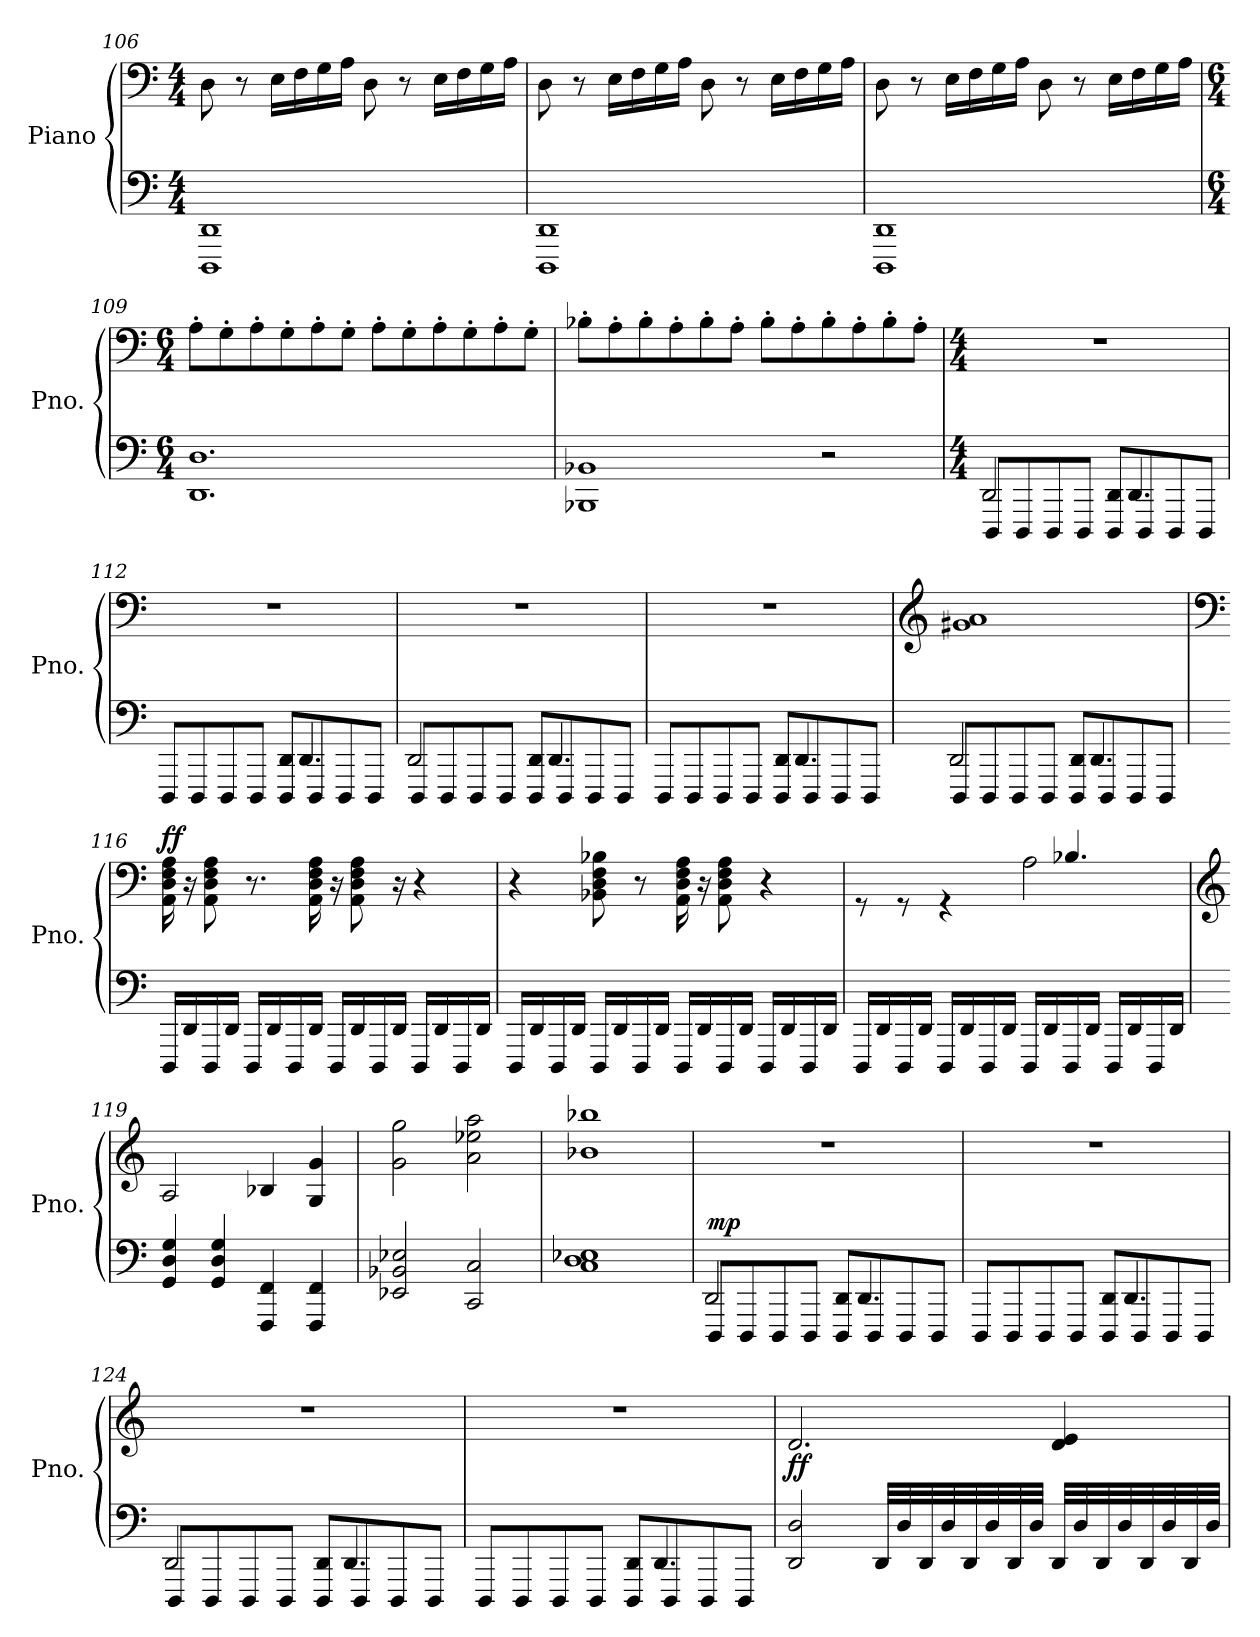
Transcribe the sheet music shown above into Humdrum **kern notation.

**kern	**kern	**dynam
*part1	*part1	*part1
*staff2	*staff1	*staff1/2
*I"Piano	*	*
*I'Pno.	*	*
*clefF4	*clefF4	*
*k[]	*k[]	*
*M4/4	*M4/4	*
=106	=106	=106
1DDD 1DD	8D\	.
.	8r	.
.	16E\LL	.
.	16F\	.
.	16G\	.
.	16A\JJ	.
.	8D\	.
.	8r	.
.	16E\LL	.
.	16F\	.
.	16G\	.
.	16A\JJ	.
!!LO:PB:g=z
=107	=107	=107
1DDD 1DD	8D\	.
.	8r	.
.	16E\LL	.
.	16F\	.
.	16G\	.
.	16A\JJ	.
.	8D\	.
.	8r	.
.	16E\LL	.
.	16F\	.
.	16G\	.
.	16A\JJ	.
=108	=108	=108
1DDD 1DD	8D\	.
.	8r	.
.	16E\LL	.
.	16F\	.
.	16G\	.
.	16A\JJ	.
.	8D\	.
.	8r	.
.	16E\LL	.
.	16F\	.
.	16G\	.
.	16A\JJ	.
=109	=109	=109
*M6/4	*M6/4	*
1.DD 1.D	8A'\L	.
.	8G'\	.
.	8A'\	.
.	8G'\	.
.	8A'\	.
.	8G'\J	.
.	8A'\L	.
.	8G'\	.
.	8A'\	.
.	8G'\	.
.	8A'\	.
.	8G'\J	.
=110	=110	=110
1BBB-X 1BB-X	8B-X'\L	.
.	8A'\	.
.	8B-'\	.
.	8A'\	.
.	8B-'\	.
.	8A'\J	.
.	8B-'\L	.
.	8A'\	.
2r	8B-'\	.
.	8A'\	.
.	8B-'\	.
.	8A'\J	.
!!LO:LB:g=z
=111	=111	=111
*M4/4	*M4/4	*
*^	*	*
8DDD/L	2DD/	1r	.
8DDD/	.	.	.
8DDD/	.	.	.
8DDD/J	.	.	.
8DDD/ 8DD/L	8ryy	.	.
8DDD/	4.DD/	.	.
8DDD/	.	.	.
8DDD/J	.	.	.
=112	=112	=112	=112
8DDD/L	8ryy	1r	.
*v	*v	*	*
8DDD/	.	.
8DDD/	.	.
8DDD/J	.	.
8DDD/ 8DD/L	.	.
*^	*	*
8DDD/	4.DD/	.	.
8DDD/	.	.	.
8DDD/J	.	.	.
=113	=113	=113	=113
8DDD/L	2DD/	1r	.
8DDD/	.	.	.
8DDD/	.	.	.
8DDD/J	.	.	.
8DDD/ 8DD/L	8ryy	.	.
8DDD/	4.DD/	.	.
8DDD/	.	.	.
8DDD/J	.	.	.
=114	=114	=114	=114
8DDD/L	8ryy	1r	.
*v	*v	*	*
8DDD/	.	.
8DDD/	.	.
8DDD/J	.	.
8DDD/ 8DD/L	.	.
*^	*	*
8DDD/	4.DD/	.	.
8DDD/	.	.	.
8DDD/J	.	.	.
!!LO:LB:g=z
=115	=115	=115	=115
*	*	*clefG2	*
8DDD/L	2DD/	1g#X 1a	.
8DDD/	.	.	.
8DDD/	.	.	.
8DDD/J	.	.	.
8DDD/ 8DD/L	8ryy	.	.
8DDD/	4.DD/	.	.
8DDD/	.	.	.
8DDD/J	.	.	.
*v	*v	*	*
=116	=116	=116
*	*clefF4	*
*	*MM135	*
!	!	!LO:DY:a
16DDD/LL	16AA\ 16D\ 16F\ 16A\	ff
16DD/	16r	.
16DDD/	8AA\ 8D\ 8F\ 8A\	.
16DD/JJ	.	.
16DDD/LL	8.r	.
16DD/	.	.
16DDD/	.	.
16DD/JJ	16AA\ 16D\ 16F\ 16A\	.
16DDD/LL	16r	.
16DD/	8AA\ 8D\ 8F\ 8A\	.
16DDD/	.	.
16DD/JJ	16r	.
16DDD/LL	4r	.
16DD/	.	.
16DDD/	.	.
16DD/JJ	.	.
!!LO:LB:g=z
=117	=117	=117
16DDD/LL	4r	.
16DD/	.	.
16DDD/	.	.
16DD/JJ	.	.
16DDD/LL	8BB-X\ 8D\ 8F\ 8B-X\	.
16DD/	.	.
16DDD/	8r	.
16DD/JJ	.	.
16DDD/LL	16AA\ 16D\ 16F\ 16A\	.
16DD/	16r	.
16DDD/	8AA\ 8D\ 8F\ 8A\	.
16DD/JJ	.	.
16DDD/LL	4r	.
16DD/	.	.
16DDD/	.	.
16DD/JJ	.	.
=118	=118	=118
*	*^	*
16DDD/LL	8rGG	2ryy	.
16DD/	.	.	.
16DDD/	8rGG	.	.
16DD/JJ	.	.	.
16DDD/LL	4rGG	.	.
16DD/	.	.	.
16DDD/	.	.	.
16DD/JJ	.	.	.
16DDD/LL	8rAyy	2A\	.
16DD/	.	.	.
16DDD/	4.B-X/	.	.
16DD/JJ	.	.	.
16DDD/LL	.	.	.
16DD/	.	.	.
16DDD/	.	.	.
16DD/JJ	.	.	.
*	*v	*v	*
=119	=119	=119
*	*clefG2	*
*	*MM95	*
4GG/ 4D/ 4G/	2A/	.
4GG/ 4D/ 4G/	.	.
4FFF/ 4FF/	4B-X/	.
4FFF/ 4FF/	4G/ 4g/	.
=120	=120	=120
2EE-X/ 2BB-X/ 2E-X/	2g\ 2gg\	.
2CC/ 2C/	2a\ 2ee-X\ 2aa\	.
!!LO:LB:g=z
=121	=121	=121
1C 1D 1E-X	1b-X 1bb-X	.
=122	=122	=122
*	*MM117	*
*^	*	*
!	!	!	!LO:DY:a=2
8DDD/L	2DD/	1r	mp
8DDD/	.	.	.
8DDD/	.	.	.
8DDD/J	.	.	.
8DDD/ 8DD/L	8ryy	.	.
8DDD/	4.DD/	.	.
8DDD/	.	.	.
8DDD/J	.	.	.
=123	=123	=123	=123
8DDD/L	8ryy	1r	.
*v	*v	*	*
8DDD/	.	.
8DDD/	.	.
8DDD/J	.	.
8DDD/ 8DD/L	.	.
*^	*	*
8DDD/	4.DD/	.	.
8DDD/	.	.	.
8DDD/J	.	.	.
=124	=124	=124	=124
8DDD/L	2DD/	1r	.
8DDD/	.	.	.
8DDD/	.	.	.
8DDD/J	.	.	.
8DDD/ 8DD/L	8ryy	.	.
8DDD/	4.DD/	.	.
8DDD/	.	.	.
8DDD/J	.	.	.
=125	=125	=125	=125
8DDD/L	8ryy	1r	.
*v	*v	*	*
8DDD/	.	.
8DDD/	.	.
8DDD/J	.	.
8DDD/ 8DD/L	.	.
*^	*	*
8DDD/	4.DD/	.	.
8DDD/	.	.	.
8DDD/J	.	.	.
*v	*v	*	*
!!LO:LB:g=z
=126	=126	=126
*	*MM110	*
!	!	!LO:DY:b
2DD/ 2D/	2.d/	ff
32DD/LLL	.	.
32D/	.	.
32DD/	.	.
32D/	.	.
32DD/	.	.
32D/	.	.
32DD/	.	.
32D/JJJ	.	.
32DD/LLL	4d/ 4e/	.
32D/	.	.
32DD/	.	.
32D/	.	.
32DD/	.	.
32D/	.	.
32DD/	.	.
32D/JJJ	.	.
=	=	=
*-	*-	*-
